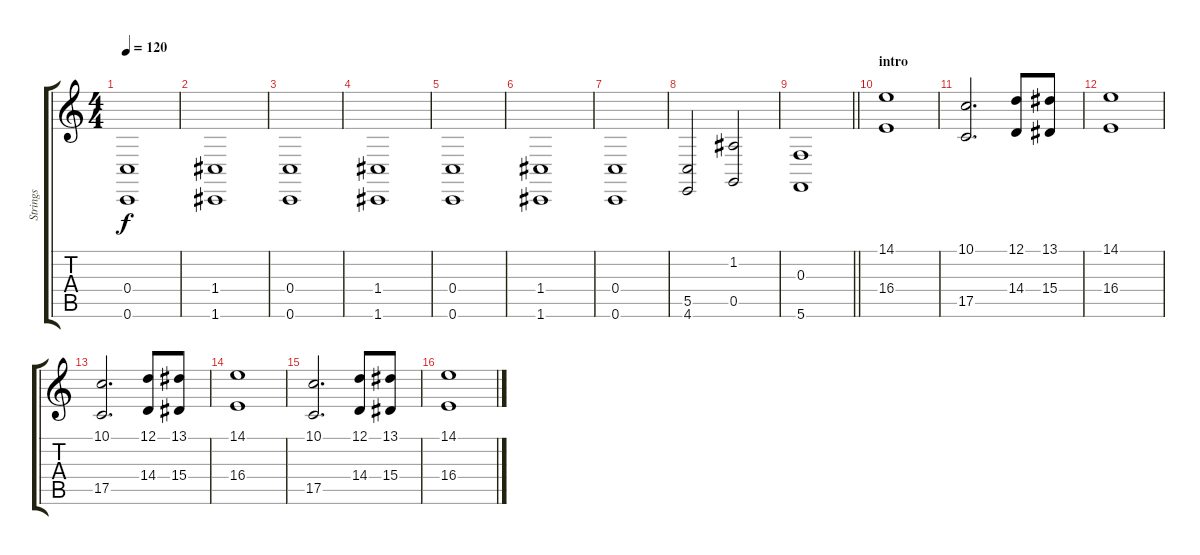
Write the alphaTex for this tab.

\track ("Strings" "Strings") {instrument stringensemble1}
\staff {score tabs}
\tuning (D4 A3 F3 C3 G2 C2) {hide}
\ts (4 4)
\tempo 120
\clef g2
\ks c
(0.4 0.6).1{dy f instrument stringensemble1} |
(1.4 1.6).1 |
(0.4 0.6).1 |
(1.4 1.6).1 |
(0.4 0.6).1 |
(1.4 1.6).1 |
(0.4 0.6).1 |
(5.5 4.6).2 (1.2 0.5).2 |
\barLineRight lightlight
(0.3 5.6).1 |
\section ("" "intro")
(14.1 16.4).1 |
(10.1 17.5).2{d} (12.1 14.4).8 (13.1 15.4).8 |
(14.1 16.4).1 |
(10.1 17.5).2{d} (12.1 14.4).8 (13.1 15.4).8 |
(14.1 16.4).1 |
(10.1 17.5).2{d} (12.1 14.4).8 (13.1 15.4).8 |
(14.1 16.4).1
